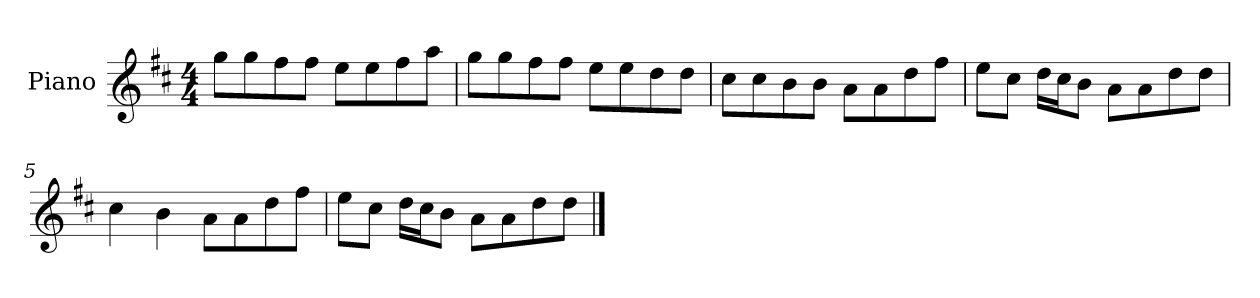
**kern
*part1
*staff1
*I"Piano
*I'P-no
*clefG2
*k[f#c#]
*M4/4
*MM90
=1
8gg\L
8gg\
8ff#\
8ff#\J
8ee\L
8ee\
8ff#\
8aa\J
=2
8gg\L
8gg\
8ff#\
8ff#\J
8ee\L
8ee\
8dd\
8dd\J
=3
8cc#\L
8cc#\
8b\
8b\J
8a\L
8a\
8dd\
8ff#\J
=4
8ee\L
8cc#\J
16dd\LL
16cc#\J
8b\J
8a\L
8a\
8dd\
8dd\J
=5
4cc#\
4b\
8a\L
8a\
8dd\
8ff#\J
!!LO:LB:g=z
=6
8ee\L
8cc#\J
16dd\LL
16cc#\J
8b\J
8a\L
8a\
8dd\
8dd\J
==
*-
